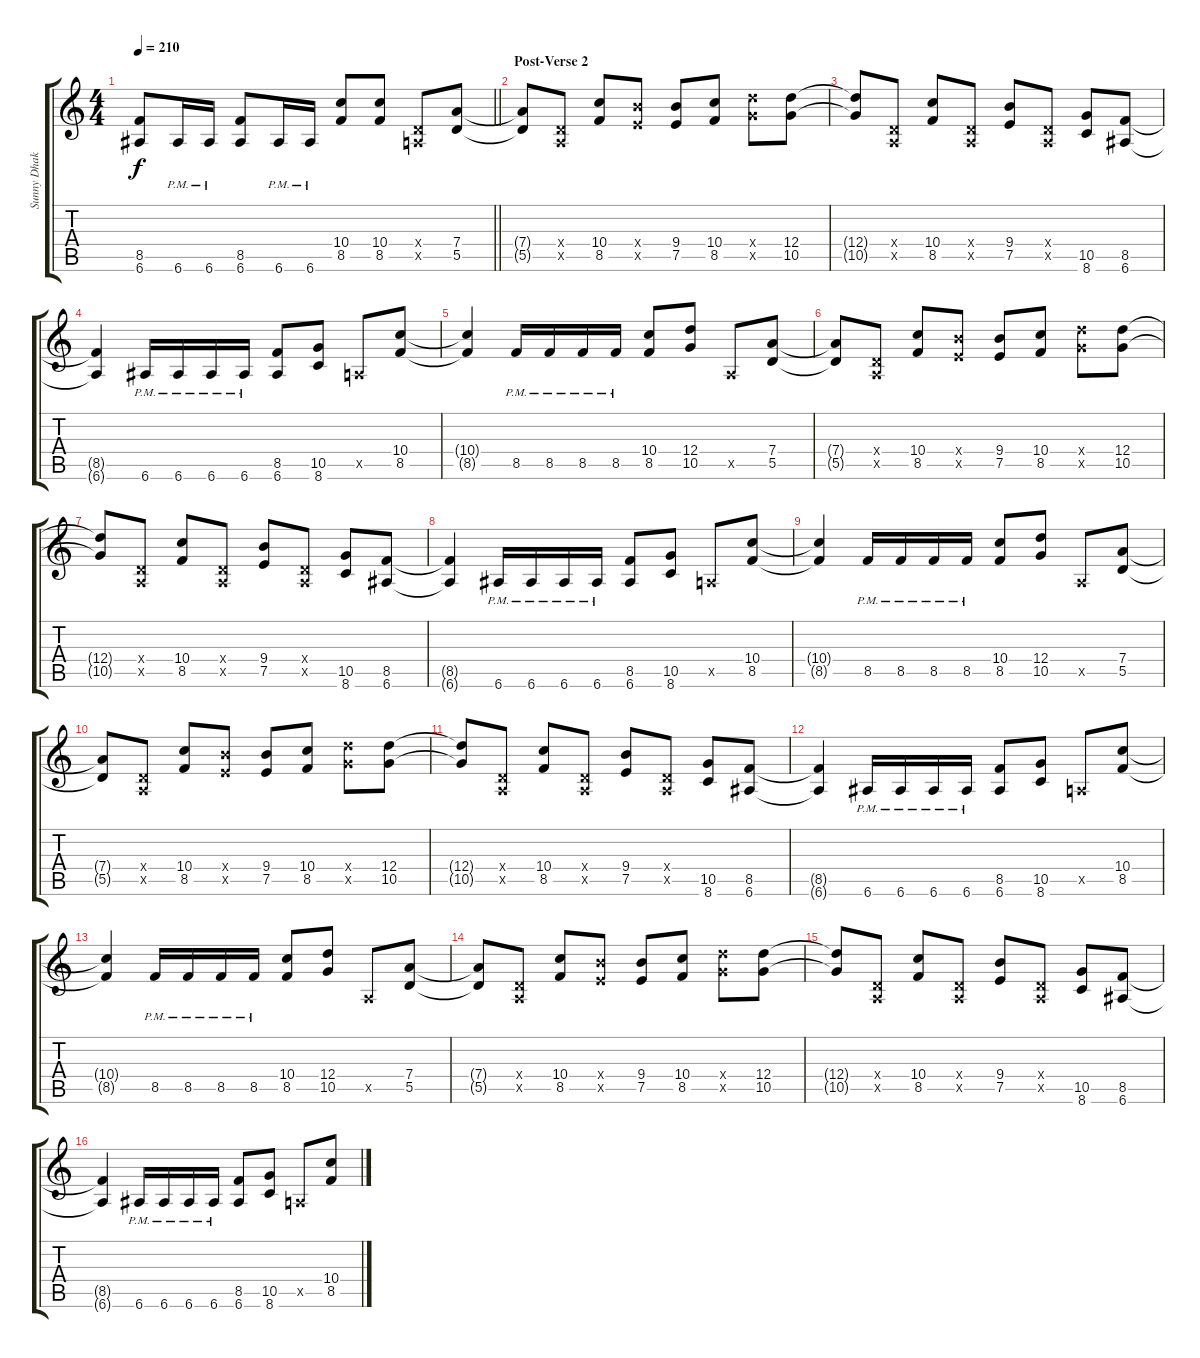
\track ("Sunny Dhak" "Sunny Dhak") {instrument distortionguitar}
\staff {score tabs}
\tuning (E4 B3 G3 D3 A2 E2) {hide}
\ts (4 4)
\tempo 210
\clef g2
\barLineRight lightlight
\ks c
(8.5 6.6).8{dy f} 6.6{pm}.16 6.6{pm}.16 (8.5 6.6).8 6.6{pm}.16 6.6{pm}.16 (10.4 8.5).8 (10.4 8.5).8 (0.4{x} 0.5{x}).8 (7.4 5.5).8 |
\section ("" "Post-Verse 2")
(7.4{t} 5.5{t}).8 (0.4{x} 0.5{x}).8 (10.4 8.5).8 (9.4{x} 7.5{x}).8 (9.4 7.5).8 (10.4 8.5).8 (12.4{x} 10.5{x}).8 (12.4 10.5).8 |
(12.4{t} 10.5{t}).8 (0.4{x} 0.5{x}).8 (10.4 8.5).8 (0.4{x} 0.5{x}).8 (9.4 7.5).8 (0.4{x} 0.5{x}).8 (10.5 8.6).8 (8.5 6.6).8 |
(8.5{t} 6.6{t}).4 6.6{pm}.16 6.6{pm}.16 6.6{pm}.16 6.6{pm}.16 (8.5 6.6).8 (10.5 8.6).8 0.5{x}.8 (10.4 8.5).8 |
(10.4{t} 8.5{t}).4 8.5{pm}.16 8.5{pm}.16 8.5{pm}.16 8.5{pm}.16 (10.4 8.5).8 (12.4 10.5).8 0.5{x}.8 (7.4 5.5).8 |
(7.4{t} 5.5{t}).8 (0.4{x} 0.5{x}).8 (10.4 8.5).8 (9.4{x} 7.5{x}).8 (9.4 7.5).8 (10.4 8.5).8 (12.4{x} 10.5{x}).8 (12.4 10.5).8 |
(12.4{t} 10.5{t}).8 (0.4{x} 0.5{x}).8 (10.4 8.5).8 (0.4{x} 0.5{x}).8 (9.4 7.5).8 (0.4{x} 0.5{x}).8 (10.5 8.6).8 (8.5 6.6).8 |
(8.5{t} 6.6{t}).4 6.6{pm}.16 6.6{pm}.16 6.6{pm}.16 6.6{pm}.16 (8.5 6.6).8 (10.5 8.6).8 0.5{x}.8 (10.4 8.5).8 |
(10.4{t} 8.5{t}).4 8.5{pm}.16 8.5{pm}.16 8.5{pm}.16 8.5{pm}.16 (10.4 8.5).8 (12.4 10.5).8 0.5{x}.8 (7.4 5.5).8 |
(7.4{t} 5.5{t}).8 (0.4{x} 0.5{x}).8 (10.4 8.5).8 (9.4{x} 7.5{x}).8 (9.4 7.5).8 (10.4 8.5).8 (12.4{x} 10.5{x}).8 (12.4 10.5).8 |
(12.4{t} 10.5{t}).8 (0.4{x} 0.5{x}).8 (10.4 8.5).8 (0.4{x} 0.5{x}).8 (9.4 7.5).8 (0.4{x} 0.5{x}).8 (10.5 8.6).8 (8.5 6.6).8 |
(8.5{t} 6.6{t}).4 6.6{pm}.16 6.6{pm}.16 6.6{pm}.16 6.6{pm}.16 (8.5 6.6).8 (10.5 8.6).8 0.5{x}.8 (10.4 8.5).8 |
(10.4{t} 8.5{t}).4 8.5{pm}.16 8.5{pm}.16 8.5{pm}.16 8.5{pm}.16 (10.4 8.5).8 (12.4 10.5).8 0.5{x}.8 (7.4 5.5).8 |
(7.4{t} 5.5{t}).8 (0.4{x} 0.5{x}).8 (10.4 8.5).8 (9.4{x} 7.5{x}).8 (9.4 7.5).8 (10.4 8.5).8 (12.4{x} 10.5{x}).8 (12.4 10.5).8 |
(12.4{t} 10.5{t}).8 (0.4{x} 0.5{x}).8 (10.4 8.5).8 (0.4{x} 0.5{x}).8 (9.4 7.5).8 (0.4{x} 0.5{x}).8 (10.5 8.6).8 (8.5 6.6).8 |
(8.5{t} 6.6{t}).4 6.6{pm}.16 6.6{pm}.16 6.6{pm}.16 6.6{pm}.16 (8.5 6.6).8 (10.5 8.6).8 0.5{x}.8 (10.4 8.5).8
